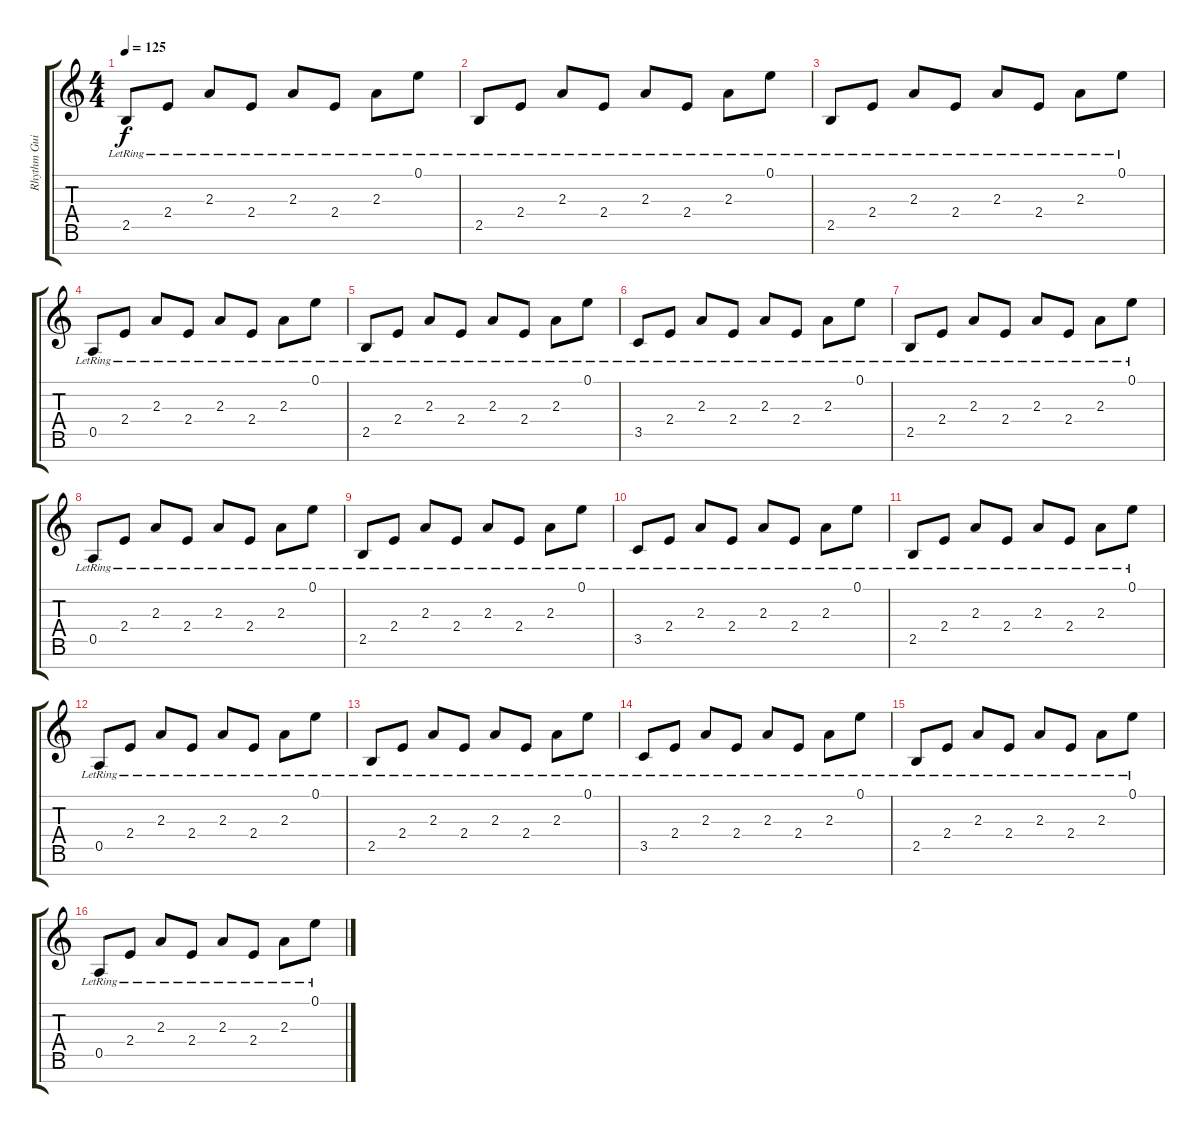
\track ("Rhythm Guitar" "Rhythm Gui") {instrument electricguitarclean}
\staff {score tabs}
\tuning (E4 B3 G3 D3 A2 E2 B1) {hide}
\ts (4 4)
\tempo 125
\clef g2
\ks c
2.5{lr}.8{dy f} 2.4{lr}.8 2.3{lr}.8 2.4{lr}.8 2.3{lr}.8 2.4{lr}.8 2.3{lr}.8 0.1{lr}.8 |
2.5{lr}.8 2.4{lr}.8 2.3{lr}.8 2.4{lr}.8 2.3{lr}.8 2.4{lr}.8 2.3{lr}.8 0.1{lr}.8 |
2.5{lr}.8 2.4{lr}.8 2.3{lr}.8 2.4{lr}.8 2.3{lr}.8 2.4{lr}.8 2.3{lr}.8 0.1{lr}.8 |
0.5{lr}.8 2.4{lr}.8 2.3{lr}.8 2.4{lr}.8 2.3{lr}.8 2.4{lr}.8 2.3{lr}.8 0.1{lr}.8 |
2.5{lr}.8 2.4{lr}.8 2.3{lr}.8 2.4{lr}.8 2.3{lr}.8 2.4{lr}.8 2.3{lr}.8 0.1{lr}.8 |
3.5{lr}.8 2.4{lr}.8 2.3{lr}.8 2.4{lr}.8 2.3{lr}.8 2.4{lr}.8 2.3{lr}.8 0.1{lr}.8 |
2.5{lr}.8 2.4{lr}.8 2.3{lr}.8 2.4{lr}.8 2.3{lr}.8 2.4{lr}.8 2.3{lr}.8 0.1{lr}.8 |
0.5{lr}.8 2.4{lr}.8 2.3{lr}.8 2.4{lr}.8 2.3{lr}.8 2.4{lr}.8 2.3{lr}.8 0.1{lr}.8 |
2.5{lr}.8 2.4{lr}.8 2.3{lr}.8 2.4{lr}.8 2.3{lr}.8 2.4{lr}.8 2.3{lr}.8 0.1{lr}.8 |
3.5{lr}.8 2.4{lr}.8 2.3{lr}.8 2.4{lr}.8 2.3{lr}.8 2.4{lr}.8 2.3{lr}.8 0.1{lr}.8 |
2.5{lr}.8 2.4{lr}.8 2.3{lr}.8 2.4{lr}.8 2.3{lr}.8 2.4{lr}.8 2.3{lr}.8 0.1{lr}.8 |
0.5{lr}.8 2.4{lr}.8 2.3{lr}.8 2.4{lr}.8 2.3{lr}.8 2.4{lr}.8 2.3{lr}.8 0.1{lr}.8 |
2.5{lr}.8 2.4{lr}.8 2.3{lr}.8 2.4{lr}.8 2.3{lr}.8 2.4{lr}.8 2.3{lr}.8 0.1{lr}.8 |
3.5{lr}.8 2.4{lr}.8 2.3{lr}.8 2.4{lr}.8 2.3{lr}.8 2.4{lr}.8 2.3{lr}.8 0.1{lr}.8 |
2.5{lr}.8 2.4{lr}.8 2.3{lr}.8 2.4{lr}.8 2.3{lr}.8 2.4{lr}.8 2.3{lr}.8 0.1{lr}.8 |
0.5{lr}.8 2.4{lr}.8 2.3{lr}.8 2.4{lr}.8 2.3{lr}.8 2.4{lr}.8 2.3{lr}.8 0.1{lr}.8
